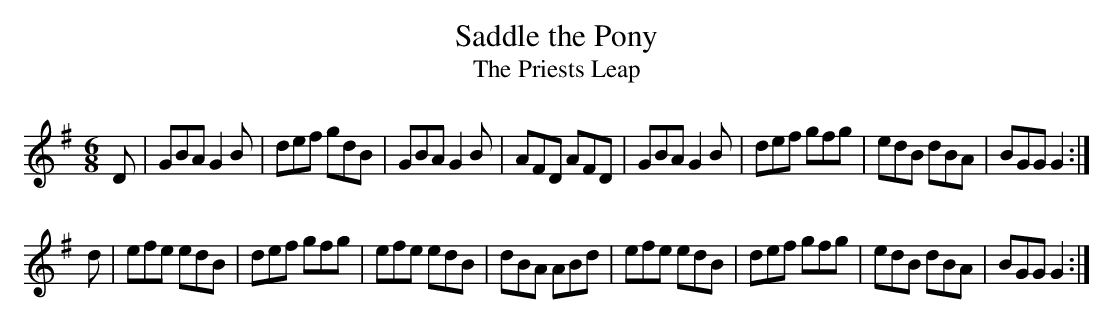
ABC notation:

X:1
T:Saddle the Pony
T:Priests Leap, The
M:6/8
E:6
K:G
D|GBA G2 B|def gdB|GBA G2B|AFD AFD|GBA G2 B|def gfg|edB dBA|BGG G2:|*
d|efe edB|def gfg|efe edB|dBA ABd|efe edB|def gfg|edB dBA|BGG G2:|**
